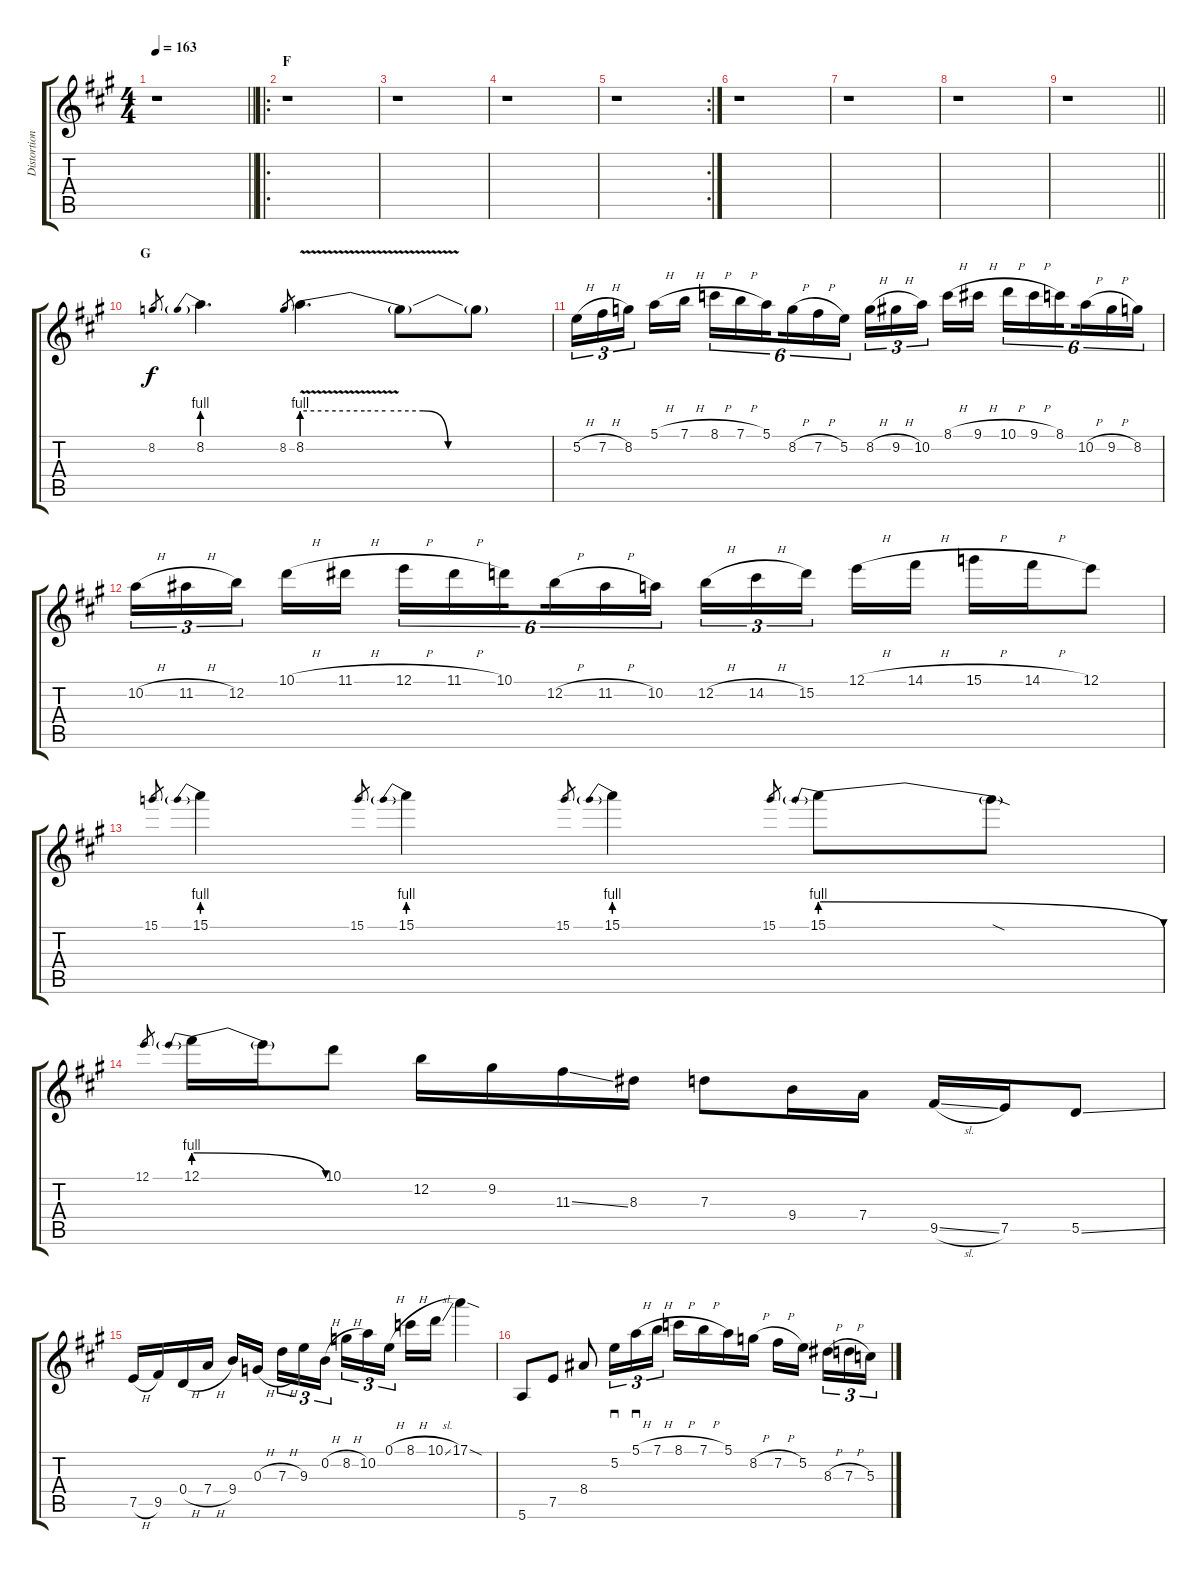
\track ("Distortion 2" "Distortion") {instrument distortionguitar}
\staff {score tabs}
\tuning (E4 B3 G3 D3 A2 E2) {hide}
\ts (4 4)
\tempo 163
\clef g2
\barLineRight lightlight
\ks a
r.1{dy f} |
\ro
\section ("" "F")
r.1 |
r.1 |
r.1 |
\rc 2
r.1 |
r.1 |
r.1 |
r.1 |
\barLineRight lightlight
r.1 |
\section ("" "G")
8.2.8{gr} 8.2{be (prebend 0 4 60 4)}.4{d} 8.2.8{gr} 8.2{be (custom 0 4 15 4 20 4 29 4 35 0 60 0) v}.4{d} 8.2{t}.8 8.2{t}.8 |
5.2{h}.16{tu (3 2)} 7.2{h}.16{tu (3 2)} 8.2.16{tu (3 2) beam splitsecondary} 5.1{h}.16 7.1{h}.16 8.1{h}.16{tu (6 4)} 7.1{h}.16{tu (6 4)} 5.1.16{tu (6 4) beam splitsecondary} 8.2{h}.16{tu (6 4)} 7.2{h}.16{tu (6 4)} 5.2.16{tu (6 4)} 8.2{h}.16{tu (3 2)} 9.2{h}.16{tu (3 2)} 10.2.16{tu (3 2) beam splitsecondary} 8.1{h}.16 9.1{h}.16 10.1{h}.16{tu (6 4)} 9.1{h}.16{tu (6 4)} 8.1.16{tu (6 4) beam splitsecondary} 10.2{h}.16{tu (6 4)} 9.2{h}.16{tu (6 4)} 8.2.16{tu (6 4)} |
10.2{h}.16{tu (3 2)} 11.2{h}.16{tu (3 2)} 12.2.16{tu (3 2) beam splitsecondary} 10.1{h}.16 11.1{h}.16 12.1{h}.16{tu (6 4)} 11.1{h}.16{tu (6 4)} 10.1.16{tu (6 4) beam splitsecondary} 12.2{h}.16{tu (6 4)} 11.2{h}.16{tu (6 4)} 10.2.16{tu (6 4)} 12.2{h}.16{tu (3 2)} 14.2{h}.16{tu (3 2)} 15.2.16{tu (3 2) beam splitsecondary} 12.1{h}.16 14.1{h}.16 15.1{h}.16 14.1{h}.16 12.1.8 |
15.1.8{gr} 15.1{be (prebend 0 4 60 4)}.4 15.1.8{gr} 15.1{be (prebend 0 4 60 4)}.4 15.1.8{gr} 15.1{be (prebend 0 4 60 4)}.4 15.1.8{gr} 15.1{be (prebendrelease 0 4 60 0)}.8 15.1{sod t}.8 |
12.1.8{gr} 12.1{be (prebendrelease 0 4 60 0)}.16 12.1{t}.16 10.1.8 12.2.16 9.2.16 11.3{ss}.16 8.3.16 7.3.8 9.4.16 7.4.16 9.5{sl}.16 7.5.16 5.5{ss}.8 |
7.5{h}.16 9.5.16 0.4{h}.16 7.4{h}.16 9.4.16 0.3{h}.16{beam splitsecondary} 7.3{h}.16{tu (3 2)} 9.3.16{tu (3 2)} 0.2{h}.16{tu (3 2)} 8.2{h}.16{tu (3 2)} 10.2.16{tu (3 2)} 0.1{h}.16{tu (3 2) beam splitsecondary} 8.1{h}.16 10.1{sl}.16 17.1{sod}.4 |
5.6.8 7.5.8 8.4.8 5.2.16{sd tu (3 2)} 5.1{h}.16{sd tu (3 2)} 7.1{h}.16{tu (3 2)} 8.1{h}.16 7.1{h}.16 5.1.16 8.2{h}.16 7.2{h}.16 5.2.16{beam splitsecondary} 8.3{h}.16{tu (3 2)} 7.3{h}.16{tu (3 2)} 5.3.16{tu (3 2)}
